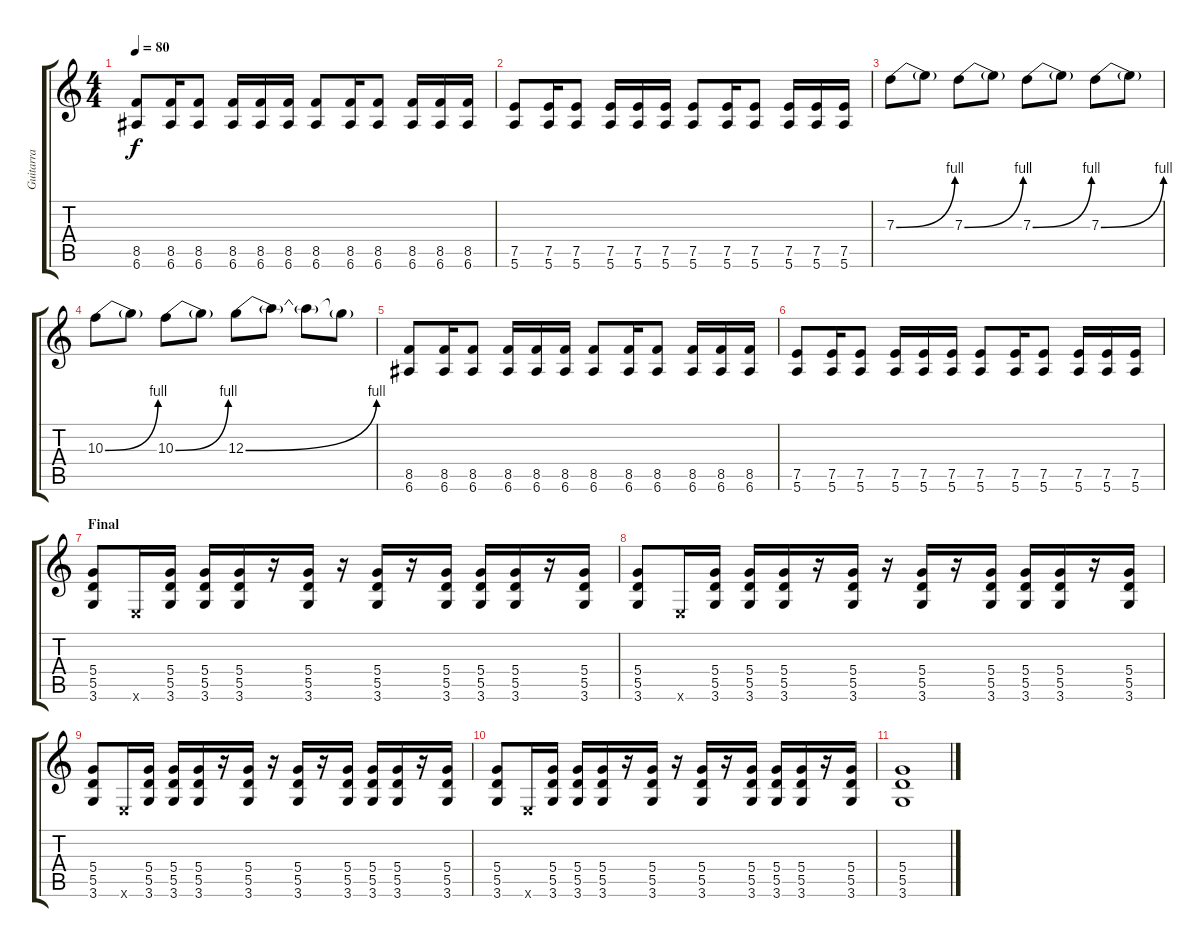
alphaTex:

\track ("Guitarra" "Guitarra") {instrument distortionguitar}
\staff {score tabs}
\tuning (E4 B3 G3 D3 A2 E2) {hide}
\ts (4 4)
\tempo 80
\clef g2
\ks c
(8.5 6.6).8{dy f} (8.5 6.6).16 (8.5 6.6).8 (8.5 6.6).16 (8.5 6.6).16 (8.5 6.6).16 (8.5 6.6).8 (8.5 6.6).16 (8.5 6.6).8 (8.5 6.6).16 (8.5 6.6).16 (8.5 6.6).16 |
(7.5 5.6).8 (7.5 5.6).16 (7.5 5.6).8 (7.5 5.6).16 (7.5 5.6).16 (7.5 5.6).16 (7.5 5.6).8 (7.5 5.6).16 (7.5 5.6).8 (7.5 5.6).16 (7.5 5.6).16 (7.5 5.6).16 |
7.3{be (bend 0 0 60 4)}.8 7.3{t}.8 7.3{be (bend 0 0 60 4)}.8 7.3{t}.8 7.3{be (bend 0 0 60 4)}.8 7.3{t}.8 7.3{be (bend 0 0 60 4)}.8 7.3{t}.8 |
10.3{be (bend 0 0 60 4)}.8 10.3{t}.8 10.3{be (bend 0 0 60 4)}.8 10.3{t}.8 12.3{be (bend 0 0 60 4)}.8 12.3{t}.8 12.3{t}.8 12.3{t}.8 |
(8.5 6.6).8 (8.5 6.6).16 (8.5 6.6).8 (8.5 6.6).16 (8.5 6.6).16 (8.5 6.6).16 (8.5 6.6).8 (8.5 6.6).16 (8.5 6.6).8 (8.5 6.6).16 (8.5 6.6).16 (8.5 6.6).16 |
(7.5 5.6).8 (7.5 5.6).16 (7.5 5.6).8 (7.5 5.6).16 (7.5 5.6).16 (7.5 5.6).16 (7.5 5.6).8 (7.5 5.6).16 (7.5 5.6).8 (7.5 5.6).16 (7.5 5.6).16 (7.5 5.6).16 |
\section ("" "Final")
(5.4 5.5 3.6).8 0.6{x}.16 (5.4 5.5 3.6).16 (5.4 5.5 3.6).16 (5.4 5.5 3.6).16 r.16 (5.4 5.5 3.6).16 r.16 (5.4 5.5 3.6).16 r.16 (5.4 5.5 3.6).16 (5.4 5.5 3.6).16 (5.4 5.5 3.6).16 r.16 (5.4 5.5 3.6).16 |
(5.4 5.5 3.6).8 0.6{x}.16 (5.4 5.5 3.6).16 (5.4 5.5 3.6).16 (5.4 5.5 3.6).16 r.16 (5.4 5.5 3.6).16 r.16 (5.4 5.5 3.6).16 r.16 (5.4 5.5 3.6).16 (5.4 5.5 3.6).16 (5.4 5.5 3.6).16 r.16 (5.4 5.5 3.6).16 |
(5.4 5.5 3.6).8 0.6{x}.16 (5.4 5.5 3.6).16 (5.4 5.5 3.6).16 (5.4 5.5 3.6).16 r.16 (5.4 5.5 3.6).16 r.16 (5.4 5.5 3.6).16 r.16 (5.4 5.5 3.6).16 (5.4 5.5 3.6).16 (5.4 5.5 3.6).16 r.16 (5.4 5.5 3.6).16 |
(5.4 5.5 3.6).8 0.6{x}.16 (5.4 5.5 3.6).16 (5.4 5.5 3.6).16 (5.4 5.5 3.6).16 r.16 (5.4 5.5 3.6).16 r.16 (5.4 5.5 3.6).16 r.16 (5.4 5.5 3.6).16 (5.4 5.5 3.6).16 (5.4 5.5 3.6).16 r.16 (5.4 5.5 3.6).16 |
(5.4 5.5 3.6).1
